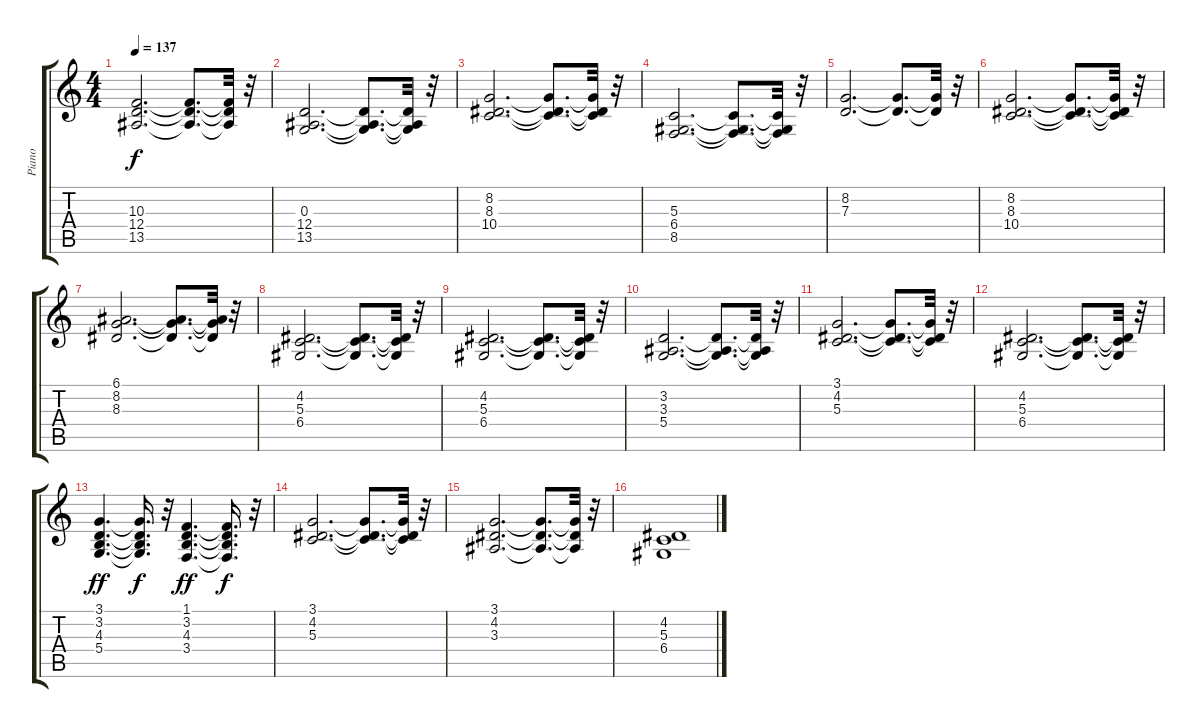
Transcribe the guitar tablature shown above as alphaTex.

\track ("Piano" "Piano") {instrument brightacousticpiano}
\staff {score tabs}
\tuning (E4 B3 G3 D3 A2 E2) {hide}
\ts (4 4)
\tempo 137
\clef g2
\ks c
(10.3 12.4 13.5).2{d dy f} (10.3{t} 12.4{t} 13.5{t}).8{d} (10.3{t} 12.4{t} 13.5{t}).32 r.32 |
(0.3 12.4 13.5).2{d} (0.3{t} 12.4{t} 13.5{t}).8{d} (0.3{t} 12.4{t} 13.5{t}).32 r.32 |
(8.2 8.3 10.4).2{d} (8.2{t} 8.3{t} 10.4{t}).8{d} (8.2{t} 8.3{t} 10.4{t}).32 r.32 |
(5.3 6.4 8.5).2{d} (5.3{t} 6.4{t} 8.5{t}).8{d} (5.3{t} 6.4{t} 8.5{t}).32 r.32 |
(8.2 7.3).2{d} (8.2{t} 7.3{t}).8{d} (8.2{t} 7.3{t}).32 r.32 |
(8.2 8.3 10.4).2{d} (8.2{t} 8.3{t} 10.4{t}).8{d} (8.2{t} 8.3{t} 10.4{t}).32 r.32 |
(6.1 8.2 8.3).2{d} (6.1{t} 8.2{t} 8.3{t}).8{d} (6.1{t} 8.2{t} 8.3{t}).32 r.32 |
(4.2 5.3 6.4).2{d} (4.2{t} 5.3{t} 6.4{t}).8{d} (4.2{t} 5.3{t} 6.4{t}).32 r.32 |
(4.2 5.3 6.4).2{d} (4.2{t} 5.3{t} 6.4{t}).8{d} (4.2{t} 5.3{t} 6.4{t}).32 r.32 |
(3.2 3.3 5.4).2{d} (3.2{t} 3.3{t} 5.4{t}).8{d} (3.2{t} 3.3{t} 5.4{t}).32 r.32 |
(3.1 4.2 5.3).2{d} (3.1{t} 4.2{t} 5.3{t}).8{d} (3.1{t} 4.2{t} 5.3{t}).32 r.32 |
(4.2 5.3 6.4).2{d} (4.2{t} 5.3{t} 6.4{t}).8{d} (4.2{t} 5.3{t} 6.4{t}).32 r.32 |
(3.1 3.2 4.3 5.4).4{d dy ff} (3.1{t} 3.2{t} 4.3{t} 5.4{t}).16{d dy f} r.32 (1.1 3.2 4.3 3.4).4{d dy ff} (1.1{t} 3.2{t} 4.3{t} 3.4{t}).16{d dy f} r.32 |
(3.1 4.2 5.3).2{d} (3.1{t} 4.2{t} 5.3{t}).8{d} (3.1{t} 4.2{t} 5.3{t}).32 r.32 |
(3.1 4.2 3.3).2{d} (3.1{t} 4.2{t} 3.3{t}).8{d} (3.1{t} 4.2{t} 3.3{t}).32 r.32 |
(4.2 5.3 6.4).1
